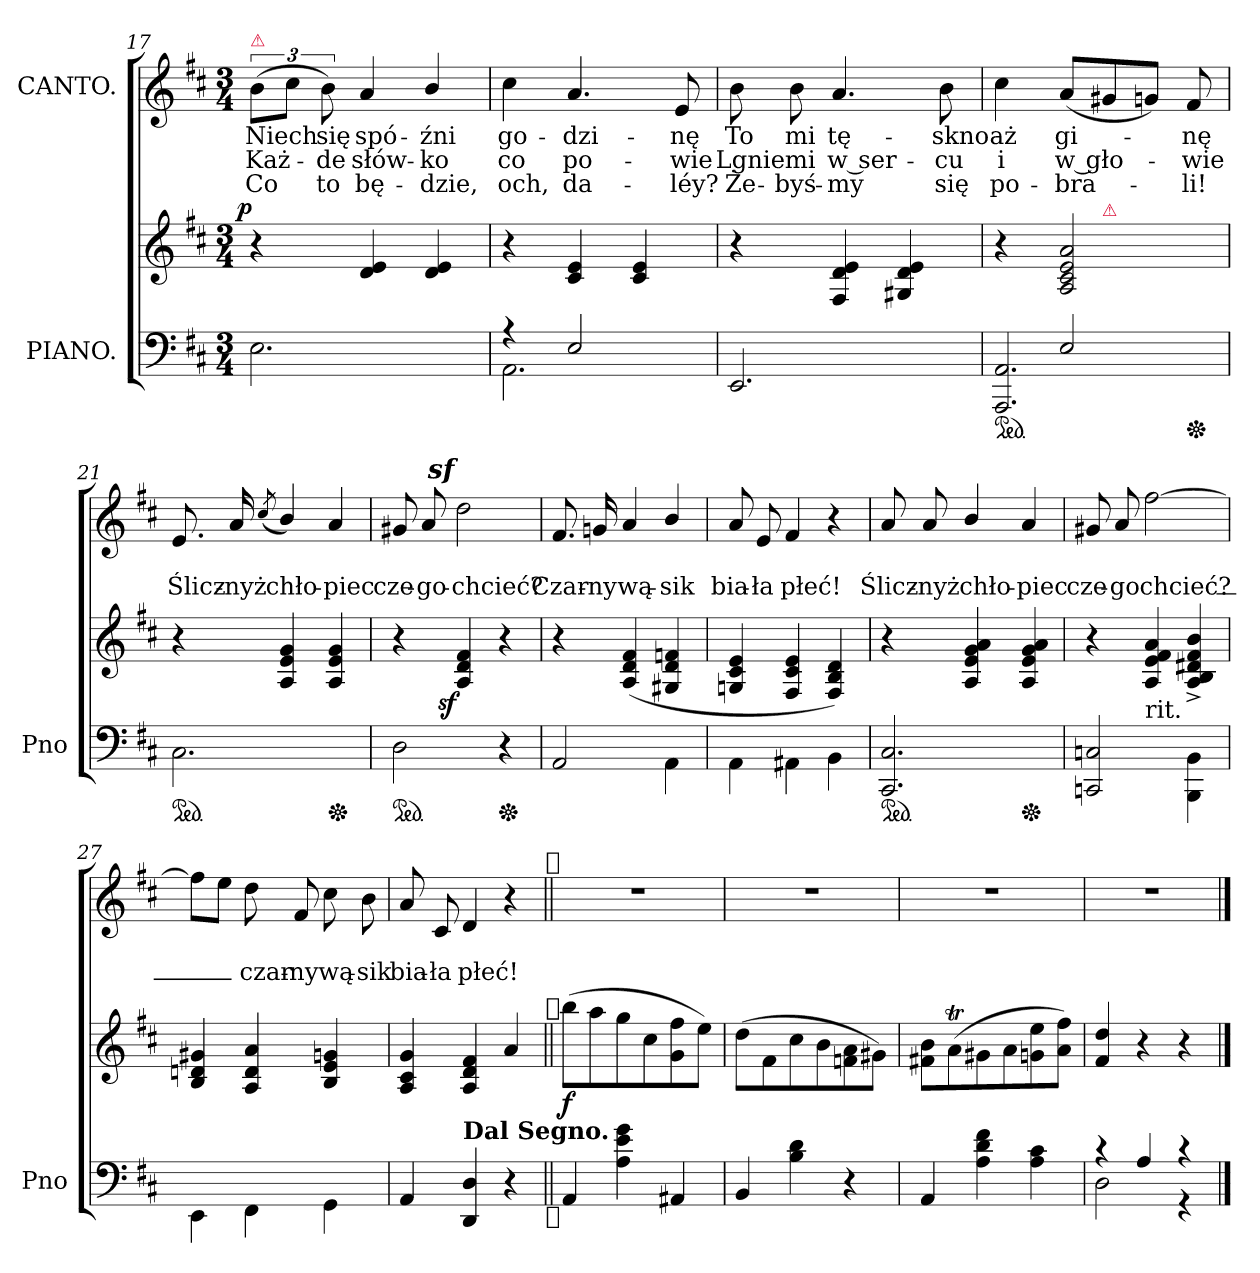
**kern	**kern	**dynam	**kern	**text	**text	**text
*part2	*part2	*part2	*part1	*part1	*part1	*part1
*staff3	*staff2	*staff2/3	*staff1	*staff1	*staff1	*staff1
*I"PIANO.	*	*	*I"CANTO.	*	*	*
*I'Pno	*	*	*	*	*	*
*clefF4	*clefG2	*	*clefG2	*	*	*
*k[f#c#]	*k[f#c#]	*	*k[f#c#]	*	*	*
*M3/4	*M3/4	*	*M3/4	*	*	*
=17	=17	=17	=17	=17	=17	=17
!	!	!	!LO:TX:a:color=crimson:t=⚠	!	!	!
!	!	!LO:DY:a:rj	!	!	!	!
2.E	4r	p	(12bL	Niech	Każ-	Co
.	.	.	12cc#J	.	.	.
.	.	.	12b)	się	-de	to
.	4d 4e	.	4a	spó-	słów-	bę-
.	4d 4e	.	4b/	źni	-ko	-dzie,
=18	=18	=18	=18	=18	=18	=18
*^	*	*	*	*	*	*
4rA	2.AA	4r	.	4cc#	go-	co	och,
2E	.	4c# 4e	.	4.a	-dzi-	po-	da-
.	.	4c# 4e	.	.	.	.	.
.	.	.	.	8e	-nę	-wie	-léy?
*v	*v	*	*	*	*	*	*
=19	=19	=19	=19	=19	=19	=19
2.EE	4r	.	8b	To	Lgnie	Że-
.	.	.	8b	mi	mi	-byś-
.	4F#/ 4d/ 4e/	.	4.a	tę-	w ser-	-my
.	4G#X 4d 4e	.	.	.	.	.
.	.	.	8b	-skno	-cu	się
=20	=20	=20	=20	=20	=20	=20
*^	*^	*	*	*	*	*
*ped	*	*	*	*	*	*	*	*
*	*	*	*^	*	*	*	*	*
4rAyy	2.AAA/ 2.AA/	4r	4.ryy	2ryy	.	4cc#	aż	i	po-
2E	.	2A 2c# 2e 2a	.	.	.	(8aL	gi-	w gło-	-bra-
!	!	!	!LO:TX:a:color=crimson:t=⚠	!	!	!	!	!	!
.	.	.	4.ryy	.	.	8g#X	.	.	.
.	.	.	.	8ryy	.	8gnJ)	.	.	.
*Xped	*	*	*	*	*	*	*	*	*
.	.	.	.	8ryy	.	8f#	-nę	-wie	-li!
*v	*v	*	*	*	*	*	*	*	*
=21	=21	=21	=21	=21	=21	=21	=21	=21
!	!LO:TX:a:B:t=tempo.	!	!	!	!	!	!	!
*	*v	*v	*v	*	*	*	*	*
*ped	*	*	*	*	*	*
2.C#\	4r	.	8.e	.	Ślicz-	.
.	.	.	16a	.	-nyż	.
.	.	.	(8qcc#/	.	.	.
.	4A/ 4e/ 4g/	.	4b/)	.	chło-	.
*Xped	*	*	*	*	*	*
.	4A/ 4e/ 4g/	.	4a	.	-piec	.
=22	=22	=22	=22	=22	=22	=22
*ped	*	*	*	*	*	*
2D	4r	.	8g#X	.	cze-	.
.	.	.	8a	.	-go-	.
!	!	!LO:DY:rj	!LO:DY:rj	!	!	!
.	4A/ 4d/ 4f#/	sf	2ddz>	.	chcieć?	.
*Xped	*	*	*	*	*	*
4r	4r	.	.	.	.	.
=23	=23	=23	=23	=23	=23	=23
2AA	4r	.	8.f#	.	Czar-	.
.	.	.	16gn	.	-ny	.
.	(>4A/ 4d/ 4f#/	.	4a	.	wą-	.
4AA\	4G#X 4d 4fn	.	4b/	.	-sik	.
=24	=24	=24	=24	=24	=24	=24
4AA\	4Gn/ 4c#/ 4e/	.	8a	.	bia-	.
.	.	.	8e	.	-ła	.
4AA#X\	4F#/ 4c#/ 4e/	.	4f#	.	płeć!	.
4BB\	4F#/ 4B/ 4d/)	.	4r	.	.	.
=25	=25	=25	=25	=25	=25	=25
*ped	*	*	*	*	*	*
2.CC# 2.C#	4r	.	8a	.	Ślicz-	.
.	.	.	8a	.	-nyż	.
.	4A/ 4e/ 4g/ 4a/	.	4b/	.	chło-	.
*Xped	*	*	*	*	*	*
.	4A/ 4e/ 4g/ 4a/	.	4a	.	-piec	.
=26	=26	=26	=26	=26	=26	=26
*^	*	*	*	*	*	*
2CCn 2Cn	4ryy	4r	.	8g#X	.	cze-	.
.	.	.	.	8a	.	-go	.
!	!LO:TX:a:t=rit.	!	!	!	!	!	!
.	2ryy	4A/ 4e/ 4f#/ 4a/	.	[2ff#	.	chcieć?_	.
4BBB\ 4BB\	.	4A^/ 4B^/ 4d#X^/ 4f#^/ 4b^/	.	.	.	.	.
*v	*v	*	*	*	*	*	*
=27	=27	=27	=27	=27	=27	=27
4EE\	4B 4dn 4g#X	.	8ff#L]	.	.	.
.	.	.	8eeJ	.	.	.
4FF#\	4A/ 4d/ 4a/	.	8dd	.	czar-	.
.	.	.	8f#	.	-ny	.
4GG\	4B 4e 4gn	.	8cc#	.	wą-	.
.	.	.	8b	.	-sik	.
=28	=28	=28	=28	=28	=28	=28
4AA	4A 4c# 4g	.	8a	.	bia-	.
.	.	.	8c#	.	-ła	.
!LO:TX:a:B:t=Dal Segno.	!	!	!	!	!	!
4DD 4D	4A 4d 4f#	.	4d	.	płeć!	.
4r	4a	.	4r	.	.	.
!	!	!	!LO:TX:a:t=𝄋	!	!	!
!	!LO:TX:a:t=𝄋	!	!	!	!	!
!LO:TX:b:t=𝄋	!	!	!	!	!	!
=29||	=29||	=29||	=29||	=29||	=29||	=29||
4AA	(8bbL	f	2.rdd	.	.	.
.	8aa	.	.	.	.	.
4A 4e 4g	8gg	.	.	.	.	.
.	8cc#	.	.	.	.	.
4AA#X	8g 8ff#	.	.	.	.	.
.	8eeJ)	.	.	.	.	.
=30	=30	=30	=30	=30	=30	=30
4BB	(>8dd\L	.	2.rdd	.	.	.
.	8f#	.	.	.	.	.
4B 4d	8cc#	.	.	.	.	.
.	8b	.	.	.	.	.
4r	8fn 8a	.	.	.	.	.
.	8g#XJ)	.	.	.	.	.
=31	=31	=31	=31	=31	=31	=31
4AA	8f#X 8bL	.	2.rdd	.	.	.
.	(8aT	.	.	.	.	.
4A 4d 4f#	8g#X	.	.	.	.	.
.	8a	.	.	.	.	.
4A 4c#	8gn 8ee	.	.	.	.	.
.	8a 8ff#J)	.	.	.	.	.
=32	=32	=32	=32	=32	=32	=32
*^	*	*	*	*	*	*
4rc	2D	4f# 4dd	.	2.r	.	.	.
4A	.	4r	.	.	.	.	.
4rc	4r	4r	.	.	.	.	.
*v	*v	*	*	*	*	*	*
==	==	==	==	==	==	==
*-	*-	*-	*-	*-	*-	*-
